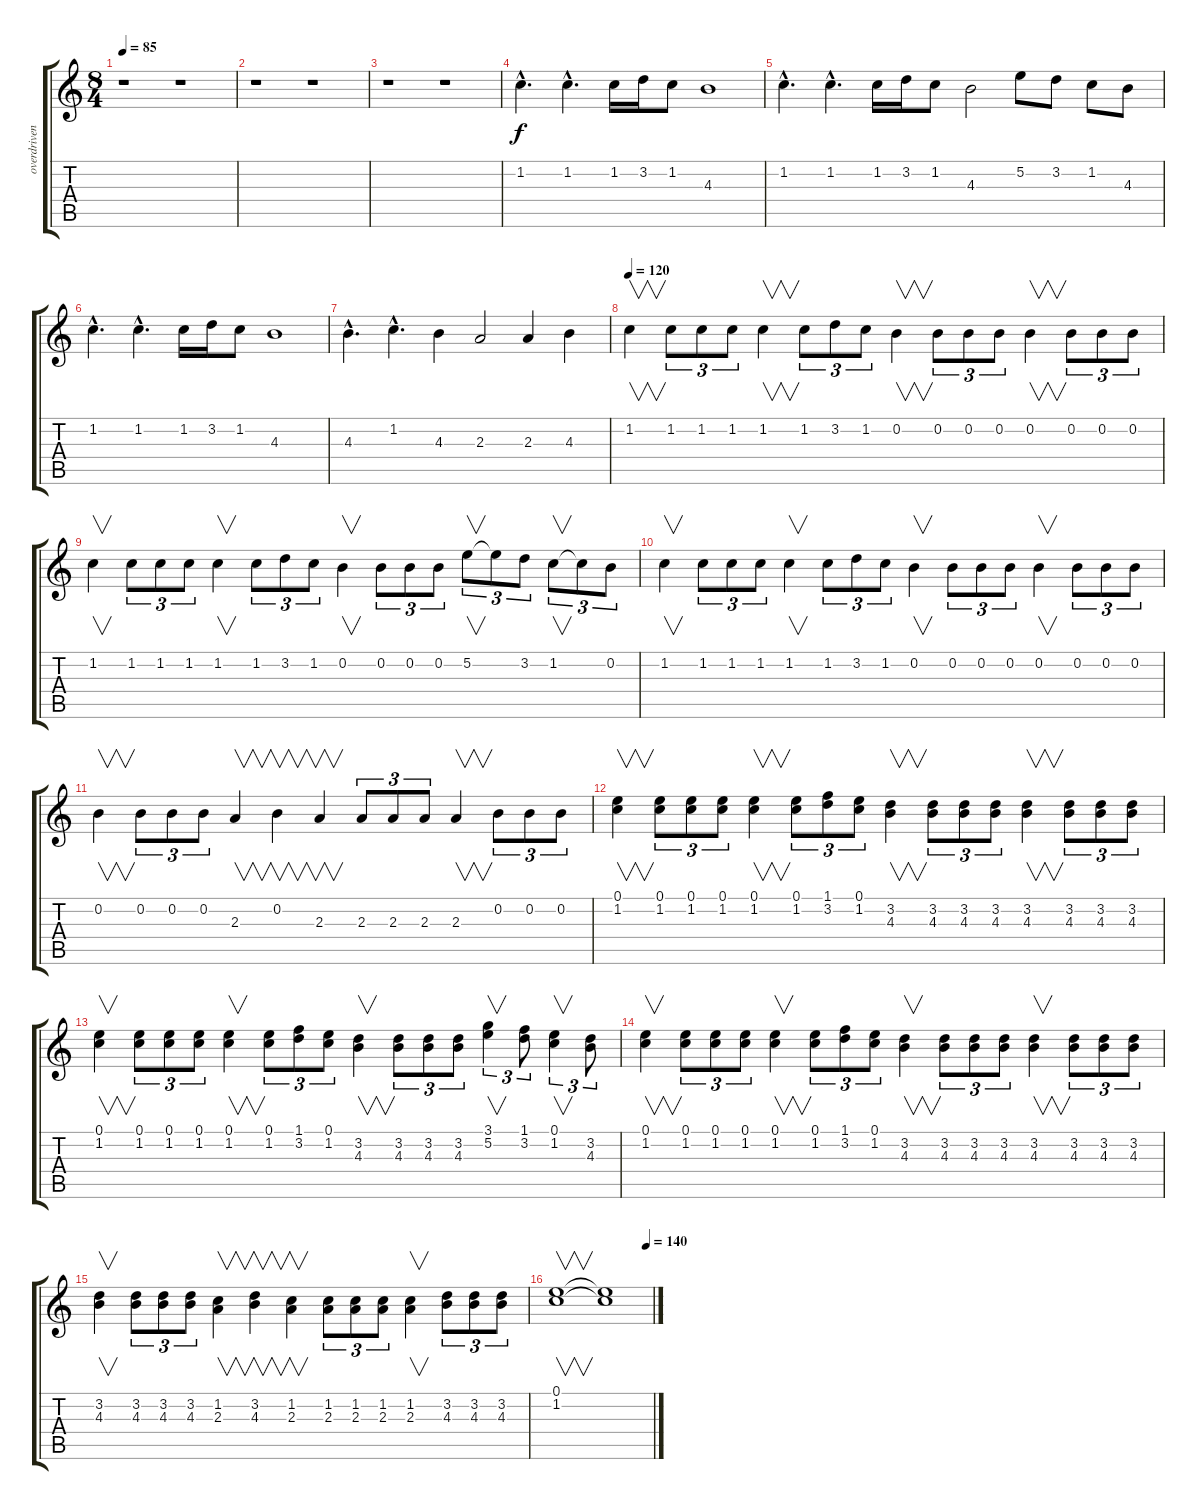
\track ("overdriven" "overdriven") {instrument overdrivenguitar}
\staff {score tabs}
\tuning (E4 B3 G3 D3 A2 E2) {hide}
\ts (8 4)
\tempo 85
\clef g2
\ks c
r.1{dy f} r.1 |
r.1 r.1 |
r.1 r.1 |
1.2{hac}.4{d} 1.2{hac}.4{d} 1.2.16 3.2.16 1.2.8 4.3.1 |
1.2{hac}.4{d} 1.2{hac}.4{d} 1.2.16 3.2.16 1.2.8 4.3.2 5.2.8 3.2.8 1.2.8 4.3.8 |
1.2{hac}.4{d} 1.2{hac}.4{d} 1.2.16 3.2.16 1.2.8 4.3.1 |
4.3{hac}.4{d} 1.2{hac}.4{d} 4.3.4 2.3.2 2.3.4 4.3.4 |
\tempo 120
1.2.4{v} 1.2.8{tu (3 2)} 1.2.8{tu (3 2)} 1.2.8{tu (3 2)} 1.2.4{v} 1.2.8{tu (3 2)} 3.2.8{tu (3 2)} 1.2.8{tu (3 2)} 0.2.4{v} 0.2.8{tu (3 2)} 0.2.8{tu (3 2)} 0.2.8{tu (3 2)} 0.2.4{v} 0.2.8{tu (3 2)} 0.2.8{tu (3 2)} 0.2.8{tu (3 2)} |
1.2.4{v} 1.2.8{tu (3 2)} 1.2.8{tu (3 2)} 1.2.8{tu (3 2)} 1.2.4{v} 1.2.8{tu (3 2)} 3.2.8{tu (3 2)} 1.2.8{tu (3 2)} 0.2.4{v} 0.2.8{tu (3 2)} 0.2.8{tu (3 2)} 0.2.8{tu (3 2)} 5.2.8{v tu (3 2)} 5.2{t}.8{tu (3 2)} 3.2.8{tu (3 2)} 1.2.8{v tu (3 2)} 1.2{t}.8{tu (3 2)} 0.2.8{tu (3 2)} |
1.2.4{v} 1.2.8{tu (3 2)} 1.2.8{tu (3 2)} 1.2.8{tu (3 2)} 1.2.4{v} 1.2.8{tu (3 2)} 3.2.8{tu (3 2)} 1.2.8{tu (3 2)} 0.2.4{v} 0.2.8{tu (3 2)} 0.2.8{tu (3 2)} 0.2.8{tu (3 2)} 0.2.4{v} 0.2.8{tu (3 2)} 0.2.8{tu (3 2)} 0.2.8{tu (3 2)} |
0.2.4{v} 0.2.8{tu (3 2)} 0.2.8{tu (3 2)} 0.2.8{tu (3 2)} 2.3.4{v} 0.2.4{v} 2.3.4{v} 2.3.8{tu (3 2)} 2.3.8{tu (3 2)} 2.3.8{tu (3 2)} 2.3.4{v} 0.2.8{tu (3 2)} 0.2.8{tu (3 2)} 0.2.8{tu (3 2)} |
(0.1 1.2).4{v} (0.1 1.2).8{tu (3 2)} (0.1 1.2).8{tu (3 2)} (0.1 1.2).8{tu (3 2)} (0.1 1.2).4{v} (0.1 1.2).8{tu (3 2)} (1.1 3.2).8{tu (3 2)} (0.1 1.2).8{tu (3 2)} (3.2 4.3).4{v} (3.2 4.3).8{tu (3 2)} (3.2 4.3).8{tu (3 2)} (3.2 4.3).8{tu (3 2)} (3.2 4.3).4{v} (3.2 4.3).8{tu (3 2)} (3.2 4.3).8{tu (3 2)} (3.2 4.3).8{tu (3 2)} |
(0.1 1.2).4{v} (0.1 1.2).8{tu (3 2)} (0.1 1.2).8{tu (3 2)} (0.1 1.2).8{tu (3 2)} (0.1 1.2).4{v} (0.1 1.2).8{tu (3 2)} (1.1 3.2).8{tu (3 2)} (0.1 1.2).8{tu (3 2)} (3.2 4.3).4{v} (3.2 4.3).8{tu (3 2)} (3.2 4.3).8{tu (3 2)} (3.2 4.3).8{tu (3 2)} (3.1 5.2).4{v tu (3 2)} (1.1 3.2).8{tu (3 2)} (0.1 1.2).4{v tu (3 2)} (3.2 4.3).8{tu (3 2)} |
(0.1 1.2).4{v} (0.1 1.2).8{tu (3 2)} (0.1 1.2).8{tu (3 2)} (0.1 1.2).8{tu (3 2)} (0.1 1.2).4{v} (0.1 1.2).8{tu (3 2)} (1.1 3.2).8{tu (3 2)} (0.1 1.2).8{tu (3 2)} (3.2 4.3).4{v} (3.2 4.3).8{tu (3 2)} (3.2 4.3).8{tu (3 2)} (3.2 4.3).8{tu (3 2)} (3.2 4.3).4{v} (3.2 4.3).8{tu (3 2)} (3.2 4.3).8{tu (3 2)} (3.2 4.3).8{tu (3 2)} |
(3.2 4.3).4{v} (3.2 4.3).8{tu (3 2)} (3.2 4.3).8{tu (3 2)} (3.2 4.3).8{tu (3 2)} (1.2 2.3).4{v} (3.2 4.3).4{v} (1.2 2.3).4{v} (1.2 2.3).8{tu (3 2)} (1.2 2.3).8{tu (3 2)} (1.2 2.3).8{tu (3 2)} (1.2 2.3).4{v} (3.2 4.3).8{tu (3 2)} (3.2 4.3).8{tu (3 2)} (3.2 4.3).8{tu (3 2)} |
\tempo (140 0.9375)
(0.1 1.2).1{v} (0.1{t} 1.2{t}).1
